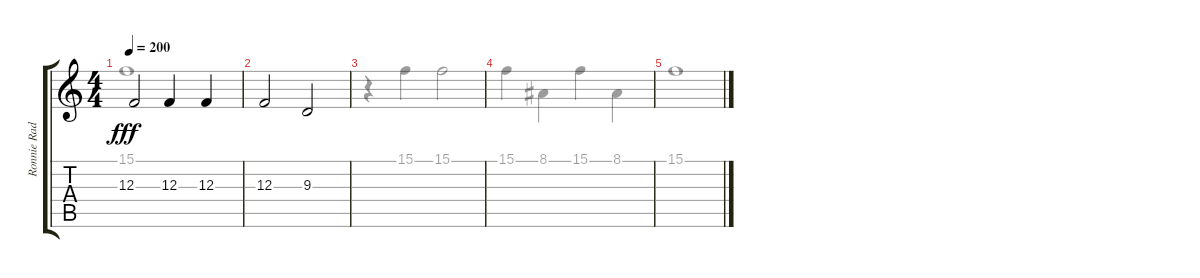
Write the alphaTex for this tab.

\track ("Ronnie Radke" "Ronnie Rad") {mute instrument acousticgrandpiano}
\staff {score tabs}
\tuning (D4 A3 F3 C3 G2 C2) {hide}
\voice
\ts (4 4)
\tempo 200
\clef g2
\ks c
12.3.2{dy fff} 12.3.4 12.3.4 |
12.3.2 9.3.2 |
|
|
|
|
|
|
|
|
|
|
|
|
|
\voice
\clef g2
\ottava regular
\simile none
\ks c
15.1.1{dy fff} |
|
r.4 15.1.4 15.1.2 |
15.1.4 8.1.4 15.1.4 8.1.4 |
15.1.1 |
|
|
|
|
|
|
|
|
|
|
